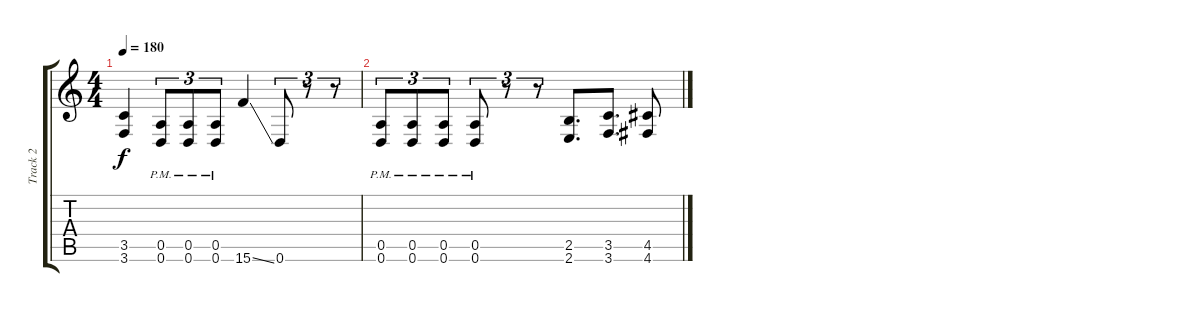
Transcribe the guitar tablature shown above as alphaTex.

\track ("Track 2" "Track 2") {instrument distortionguitar}
\staff {score tabs}
\tuning (E4 B3 G3 D3 A2 D2) {hide}
\ts (4 4)
\tempo 180
\clef g2
\ks c
(3.5{t} 3.6{t}).4{dy f} (0.5{pm} 0.6{pm}).8{tu (3 2)} (0.5{pm} 0.6{pm}).8{tu (3 2)} (0.5{pm} 0.6{pm}).8{tu (3 2)} 15.6{ss}.4 0.6.8{tu (3 2)} r.8{tu (3 2)} r.8{tu (3 2)} |
(0.5{pm} 0.6{pm}).8{tu (3 2)} (0.5{pm} 0.6{pm}).8{tu (3 2)} (0.5{pm} 0.6{pm}).8{tu (3 2)} (0.5{pm} 0.6{pm}).8{tu (3 2)} r.8{tu (3 2)} r.8{tu (3 2)} (2.5 2.6).8{d} (3.5 3.6).8{d} (4.5 4.6).8
